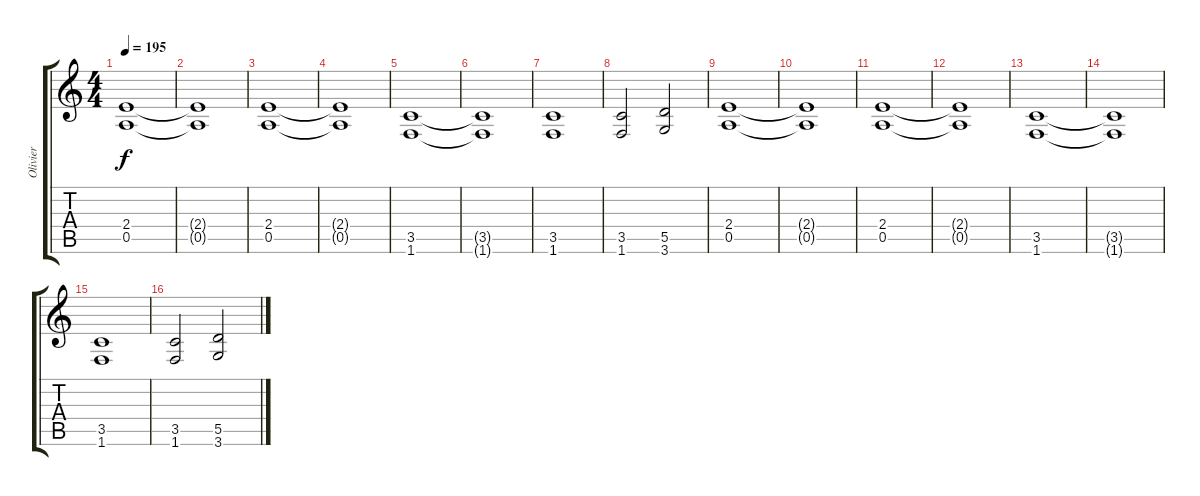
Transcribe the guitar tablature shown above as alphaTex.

\track ("Olivier" "Olivier") {instrument overdrivenguitar}
\staff {score tabs}
\tuning (E4 B3 G3 D3 A2 E2) {hide}
\ts (4 4)
\tempo 195
\clef g2
\ks c
(2.4 0.5).1{dy f} |
(2.4{t} 0.5{t}).1 |
(2.4 0.5).1 |
(2.4{t} 0.5{t}).1 |
(3.5 1.6).1 |
(3.5{t} 1.6{t}).1 |
(3.5 1.6).1 |
(3.5 1.6).2 (5.5 3.6).2 |
(2.4 0.5).1 |
(2.4{t} 0.5{t}).1 |
(2.4 0.5).1 |
(2.4{t} 0.5{t}).1 |
(3.5 1.6).1 |
(3.5{t} 1.6{t}).1 |
(3.5 1.6).1 |
(3.5 1.6).2 (5.5 3.6).2
